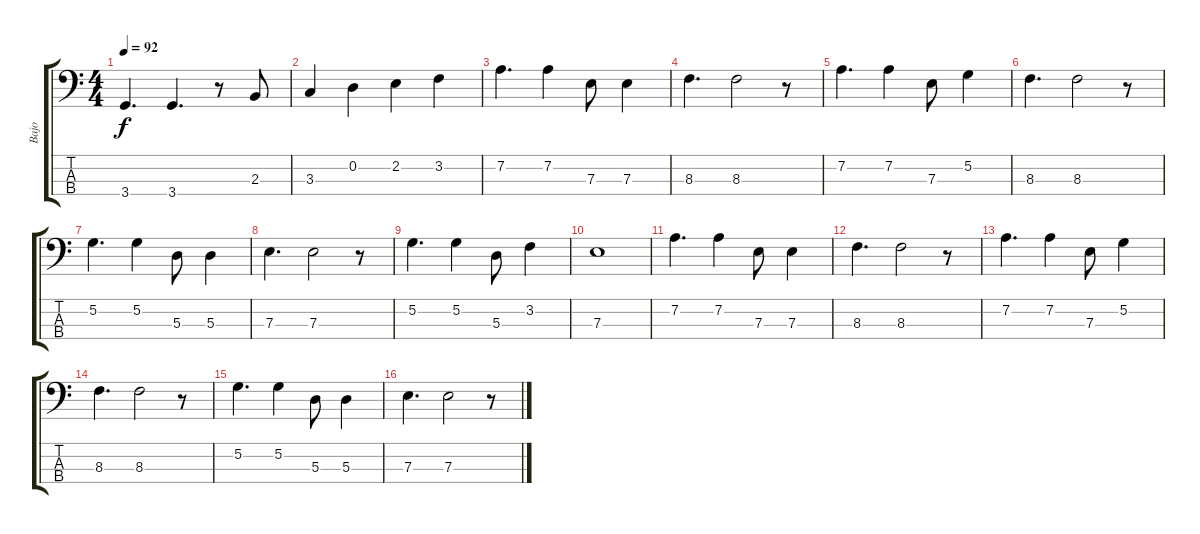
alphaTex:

\track ("Bajo" "Bajo") {instrument electricbassfinger}
\staff {score tabs}
\tuning (G2 D2 A1 E1) {hide}
\ts (4 4)
\tempo 92
\clef f4
\ks c
3.4.4{d dy f} 3.4.4{d} r.8 2.3.8 |
3.3.4 0.2.4 2.2.4 3.2.4 |
7.2.4{d} 7.2.4 7.3.8 7.3.4 |
8.3.4{d} 8.3.2 r.8 |
7.2.4{d} 7.2.4 7.3.8 5.2.4 |
8.3.4{d} 8.3.2 r.8 |
5.2.4{d} 5.2.4 5.3.8 5.3.4 |
7.3.4{d} 7.3.2 r.8 |
5.2.4{d} 5.2.4 5.3.8 3.2.4 |
7.3.1 |
7.2.4{d} 7.2.4 7.3.8 7.3.4 |
8.3.4{d} 8.3.2 r.8 |
7.2.4{d} 7.2.4 7.3.8 5.2.4 |
8.3.4{d} 8.3.2 r.8 |
5.2.4{d} 5.2.4 5.3.8 5.3.4 |
7.3.4{d} 7.3.2 r.8
